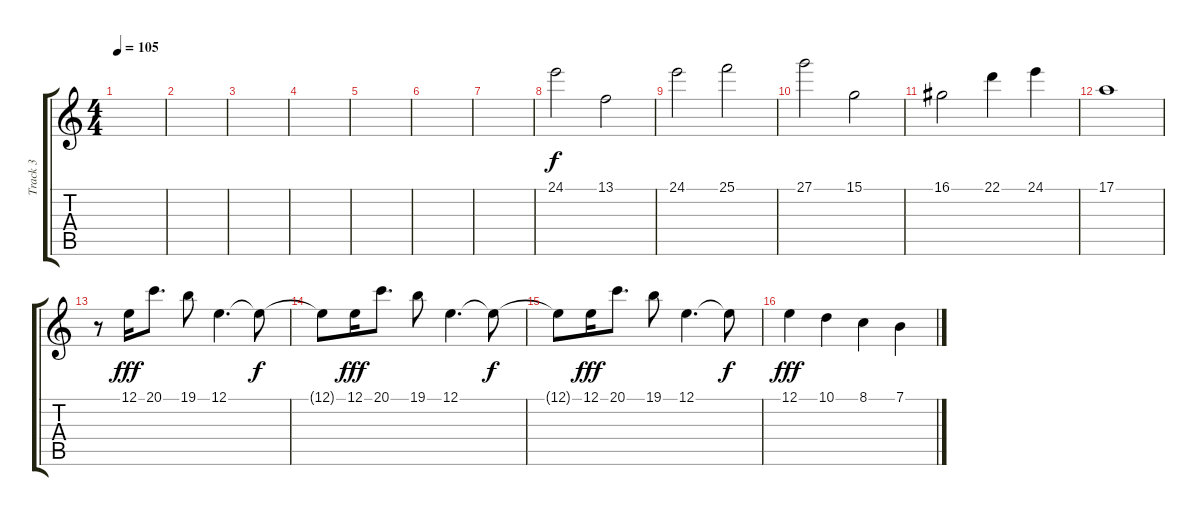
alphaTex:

\track ("Track 3" "Track 3") {instrument stringensemble1}
\staff {score tabs}
\tuning (E4 B3 G3 D3 A2 E2) {hide}
\ts (4 4)
\tempo 105
\clef g2
\ks c
|
|
|
|
|
|
|
24.1.2 13.1.2 |
24.1.2 25.1.2 |
27.1.2 15.1.2 |
16.1.2 22.1.4 24.1.4 |
17.1.1 |
r.8 12.1.16{dy fff} 20.1.8{d} 19.1.8 12.1.4{d} 12.1{t}.8{dy f} |
12.1{t}.8 12.1.16{dy fff} 20.1.8{d} 19.1.8 12.1.4{d} 12.1{t}.8{dy f} |
12.1{t}.8 12.1.16{dy fff} 20.1.8{d} 19.1.8 12.1.4{d} 12.1{t}.8{dy f} |
12.1.4{dy fff} 10.1.4 8.1.4 7.1.4
